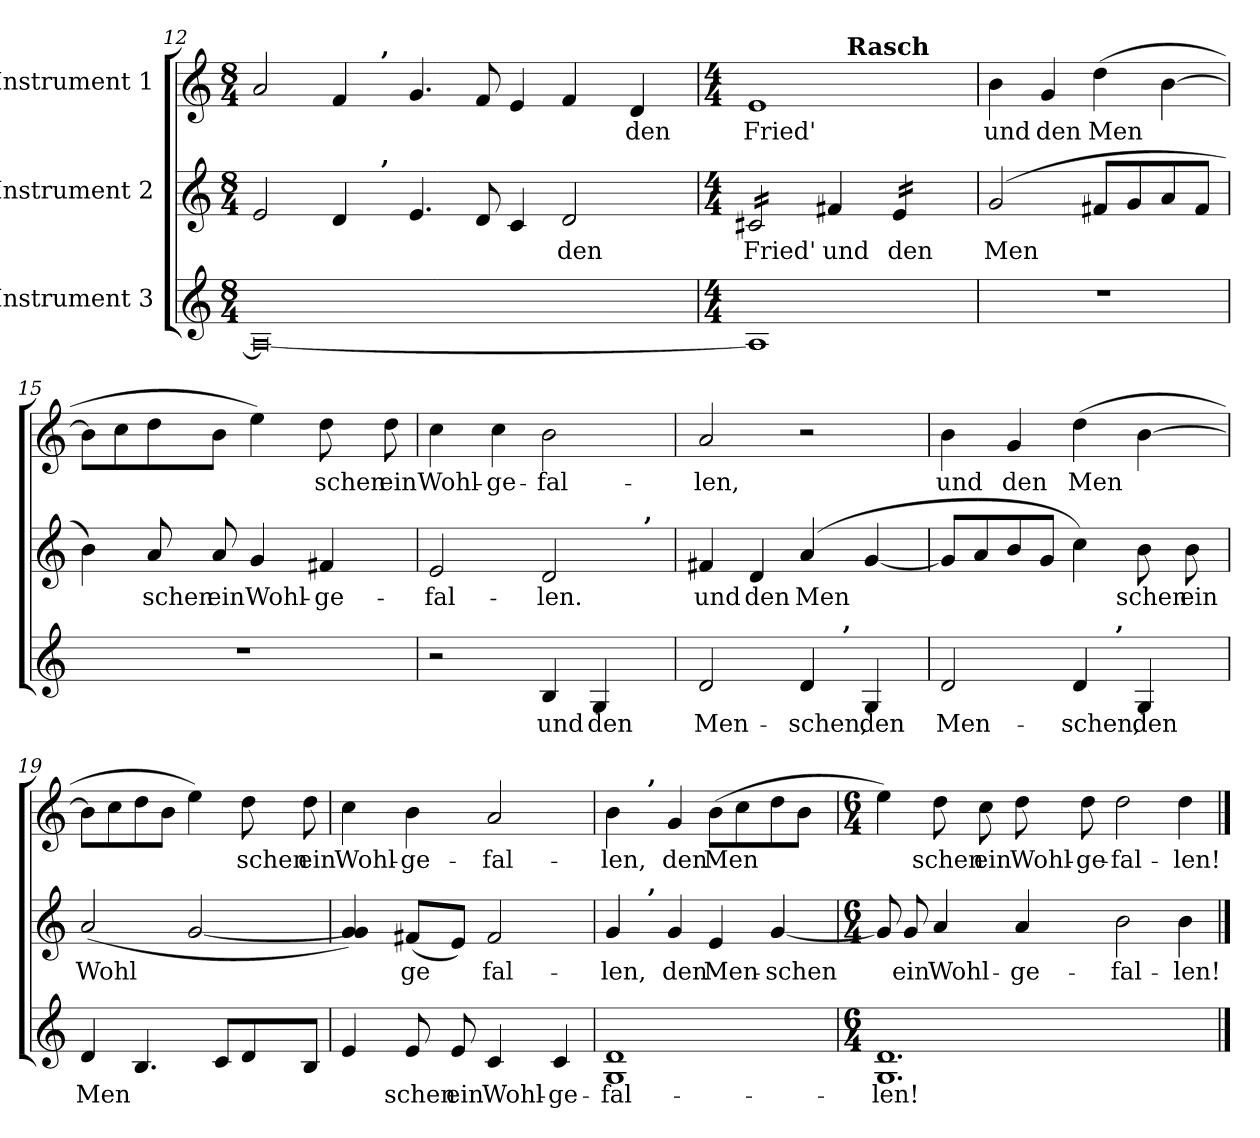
**kern	**text	**kern	**text	**kern	**text
*part3	*part3	*part2	*part2	*part1	*part1
*staff3	*staff3	*staff2	*staff2	*staff1	*staff1
*I"Instrument 3	*	*I"Instrument 2	*	*I"Instrument 1	*
*clefG2	*	*clefG2	*	*clefG2	*
*k[]	*	*k[]	*	*k[]	*
*C:	*	*C:	*	*C:	*
*M8/4	*	*M8/4	*	*M8/4	*
=12	=12	=12	=12	=12	=12
!	!LO:LY:b:cj	!	!LO:LY:b:cj	!	!LO:LY:b:cj
*	*	*^	*	*^	*
0A_<	.	2e/	2ryy	--	2a/	2ryy	--
!	!	!	!	!LO:LY:b:cj	!	!	!LO:LY:b:cj
.	.	4d/	8ryy	--	4f/	8ryy	--
.	.	.	32ryy	.	.	32ryy	.
!	!	!	!	!	!	!LO:TX:a:B:t=,	!
!	!	!	!LO:TX:a:B:t=,	!	!	!	!
.	.	.	1ryy	.	.	1ryy	.
!	!	!	!	!LO:LY:b:cj	!	!	!LO:LY:b:cj
.	.	4.e/	.	--	4.g/	.	--
!	!	!	!	!LO:LY:b:cj	!	!	!LO:LY:b:cj
.	.	8d/	.	--	8f/	.	--
!	!	!	!	!LO:LY:b:cj	!	!	!LO:LY:b:cj
.	.	4c/	.	--	4e/	.	--
!	!	!	!	!LO:LY:b:cj	!	!	!LO:LY:b:cj
.	.	2d/	.	-den	4f/	.	--
.	.	.	4ryy	.	.	4ryy	.
!	!	!	!	!	!	!	!LO:LY:b:cj
.	.	.	.	.	4d/	.	-den
.	.	.	16.ryy	.	.	16.ryy	.
*	*	*v	*v	*	*	*	*
!!LO:PB:g=z	!!
=13	=13	=13	=13	=13	=13	=13
*M4/4	*	*M4/4	*	*M4/4	*	*
*	*	*^	*	*	*	*
!	!LO:LY:b:cj	!	!	!LO:LY:b:cj	!	!	!LO:LY:b:cj
*	*	*v	*v	*	*	*	*
*	*	*tremolo	*	*	*	*
1A]	.	16c#X/LL	Fried'	1e	2ryy	Fried'
.	.	16c#X/	.	.	.	.
.	.	16c#X/	.	.	.	.
.	.	16c#X/	.	.	.	.
.	.	16c#X/	.	.	.	.
.	.	16c#X/	.	.	.	.
.	.	16c#X/	.	.	.	.
.	.	16c#X/JJ	.	.	.	.
*	*	*Xtremolo	*	*	*	*
!	!	!	!LO:LY:b:cj	!	!	!
.	.	4f#X/	und	.	32.ryy	.
!	!	!	!	!	!LO:TX:a:B:t=Rasch	!
.	.	.	.	.	4ryy	.
!	!	!	!LO:LY:b:cj	!	!	!
*	*	*tremolo	*	*	*	*
.	.	16e/LL	den	.	.	.
.	.	.	.	.	8ryy	.
.	.	16e/	.	.	.	.
.	.	16e/	.	.	.	.
.	.	.	.	.	16ryy	.
.	.	16e/JJ	.	.	.	.
*	*	*Xtremolo	*	*	*	*
.	.	.	.	.	64ryy	.
=14	=14	=14	=14	=14	=14	=14
!	!	!	!LO:LY:b:cj	!	!	!LO:LY:b:cj
*	*	*	*	*v	*v	*
1r	.	(>2g/	Men-	4b\	und
!	!	!	!	!	!LO:LY:b:cj
.	.	.	.	4g/	den
!	!	!	!LO:LY:b:cj	!	!LO:LY:b:cj
.	.	8f#X/L	--	(>4dd\	Men-
!	!	!	!LO:LY:b:cj	!	!
.	.	8g/	--	.	.
!	!	!	!LO:LY:b:cj	!	!LO:LY:b:cj
.	.	8a/	--	[>4b\	--
!	!	!	!LO:LY:b:cj	!	!
.	.	8f#/J	--	.	.
=15	=15	=15	=15	=15	=15
!	!	!	!LO:LY:b:cj	!	!LO:LY:b:cj
1r	.	4b\)	--	8b\L]	--
!	!	!	!	!	!LO:LY:b:cj
.	.	.	.	8cc\	--
!	!	!	!LO:LY:b:cj	!	!LO:LY:b:cj
.	.	8a/	-schen	8dd\	--
!	!	!	!LO:LY:b:cj	!	!LO:LY:b:cj
.	.	8a/	ein	8b\J	--
!	!	!	!LO:LY:b:cj	!	!LO:LY:b:cj
.	.	4g/	Wohl-	4ee\)	--
!	!	!	!LO:LY:b:cj	!	!LO:LY:b:cj
.	.	4f#X/	-ge-	8dd\	-schen
!	!	!	!	!	!LO:LY:b:cj
.	.	.	.	8dd\	ein
=16	=16	=16	=16	=16	=16
!	!	!	!LO:LY:b:cj	!	!LO:LY:b:cj
*	*	*^	*	*	*
2r	.	2e/	2ryy	-fal-	4cc\	Wohl-
!	!	!	!	!	!	!LO:LY:b:cj
.	.	.	.	.	4cc\	-ge-
!	!LO:LY:b:cj	!	!	!LO:LY:b:cj	!	!LO:LY:b:cj
4B/	und	2d/	4ryy	-len.	2b\	-fal-
!	!LO:LY:b:cj	!	!	!	!	!
4G/	den	.	8ryy	.	.	.
.	.	.	32.ryy	.	.	.
!	!	!	!LO:TX:a:B:t=,	!	!	!
.	.	.	16ryy	.	.	.
.	.	.	64ryy	.	.	.
!!LO:PB:g=z
=17	=17	=17	=17	=17	=17	=17
!	!LO:LY:b:cj	!	!	!LO:LY:b:cj	!	!LO:LY:b:cj
*^	*	*v	*v	*	*	*
2d/	2ryy	Men-	4f#X/	und	2a/	-len,
!	!	!	!	!LO:LY:b:cj	!	!
.	.	.	4d/	den	.	.
!	!	!LO:LY:b:cj	!	!LO:LY:b:cj	!	!
4d/	8.ryy	-schen,	(>4a/	Men-	2r	.
!	!LO:TX:a:B:t=,	!	!	!	!	!
.	4ryy	.	.	.	.	.
!	!	!LO:LY:b:cj	!	!LO:LY:b:cj	!	!
4G/	.	den	[<4g/	--	.	.
.	16ryy	.	.	.	.	.
=18	=18	=18	=18	=18	=18	=18
!	!	!LO:LY:b:cj	!	!LO:LY:b:cj	!	!LO:LY:b:cj
2d/	2ryy	Men-	8g/L]	--	4b\	und
!	!	!	!	!LO:LY:b:cj	!	!
.	.	.	8a/	--	.	.
!	!	!	!	!LO:LY:b:cj	!	!LO:LY:b:cj
.	.	.	8b/	--	4g/	den
!	!	!	!	!LO:LY:b:cj	!	!
.	.	.	8g/J	--	.	.
!	!	!LO:LY:b:cj	!	!LO:LY:b:cj	!	!LO:LY:b:cj
4d/	8.ryy	-schen,	4cc\)	--	(>4dd\	Men-
!	!LO:TX:a:B:t=,	!	!	!	!	!
.	4ryy	.	.	.	.	.
!	!	!LO:LY:b:cj	!	!LO:LY:b:cj	!	!LO:LY:b:cj
4G/	.	den	8b\	-schen	[>4b\	--
!	!	!	!	!LO:LY:b:cj	!	!
.	.	.	8b\	ein	.	.
.	16ryy	.	.	.	.	.
=19	=19	=19	=19	=19	=19	=19
!	!	!LO:LY:b:cj	!	!LO:LY:b:cj	!	!LO:LY:b:cj
*v	*v	*	*	*	*	*
4d/	Men-	(<2a/	Wohl-	8b\L]	--
!	!	!	!	!	!LO:LY:b:cj
.	.	.	.	8cc\	--
!	!LO:LY:b:cj	!	!	!	!LO:LY:b:cj
4.B/	--	.	.	8dd\	--
!	!	!	!	!	!LO:LY:b:cj
.	.	.	.	8b\J	--
!	!	!	!LO:LY:b:cj	!	!LO:LY:b:cj
.	.	[<2g/	--	4ee\)	--
!	!LO:LY:b:cj	!	!	!	!
8c/L	--	.	.	.	.
!	!LO:LY:b:cj	!	!	!	!LO:LY:b:cj
8d/	--	.	.	8dd\	-schen
!	!LO:LY:b:cj	!	!	!	!LO:LY:b:cj
8B/J	--	.	.	8dd\	ein
!!LO:LB:g=z
=20	=20	=20	=20	=20	=20
!	!LO:LY:b:cj	!	!LO:LY:b:cj	!	!LO:LY:b:cj
4e/	--	4g/ 4g/])	--	4cc\	Wohl-
!	!LO:LY:b:cj	!	!LO:LY:b:cj	!	!LO:LY:b:cj
8e/	-schen	(<8f#X/L	-ge-	4b\	-ge-
!	!LO:LY:b:cj	!	!LO:LY:b:cj	!	!
8e/	ein	8e/J)	--	.	.
!	!LO:LY:b:cj	!	!LO:LY:b:cj	!	!LO:LY:b:cj
4c/	Wohl-	2f#/	-fal-	2a/	-fal-
!	!LO:LY:b:cj	!	!	!	!
4c/	-ge-	.	.	.	.
=21	=21	=21	=21	=21	=21
!	!LO:LY:b:cj	!	!LO:LY:b:cj	!	!LO:LY:b:cj
*	*	*^	*	*^	*
1d 1G	-fal-	4g/	8ryy	-len,	4b\	8ryy	-len,
.	.	.	32.ryy	.	.	32.ryy	.
!	!	!	!	!	!	!LO:TX:a:B:t=,	!
!	!	!	!LO:TX:a:B:t=,	!	!	!	!
.	.	.	2ryy	.	.	2ryy	.
!	!	!	!	!LO:LY:b:cj	!	!	!LO:LY:b:cj
.	.	4g/	.	den	4g/	.	den
!	!	!	!	!LO:LY:b:cj	!	!	!LO:LY:b:cj
.	.	4e/	.	Men-	(>8b\L	.	Men-
!	!	!	!	!	!	!	!LO:LY:b:cj
.	.	.	.	.	8cc\	.	--
.	.	.	4ryy	.	.	4ryy	.
!	!	!	!	!LO:LY:b:cj	!	!	!LO:LY:b:cj
.	.	[<4g/	.	-schen	8dd\	.	--
!	!	!	!	!	!	!	!LO:LY:b:cj
.	.	.	.	.	8b\J	.	--
.	.	.	16ryy	.	.	16ryy	.
.	.	.	64ryy	.	.	64ryy	.
*	*	*v	*v	*	*	*	*
*	*	*	*	*v	*v	*
=22	=22	=22	=22	=22	=22
*M6/4	*	*M6/4	*	*M6/4	*
*	*	*^	*	*^	*
!	!LO:LY:b:cj	!	!	!LO:LY:b:cj	!	!	!LO:LY:b:cj
*	*	*v	*v	*	*	*	*
*	*	*	*	*v	*v	*
1.d 1.G	-len!	8g/]	.	4ee\)	--
!	!	!	!LO:LY:b:cj	!	!
.	.	8g/	ein	.	.
!	!	!	!LO:LY:b:cj	!	!LO:LY:b:cj
.	.	4a/	Wohl-	8dd\	-schen
!	!	!	!	!	!LO:LY:b:cj
.	.	.	.	8cc\	ein
!	!	!	!LO:LY:b:cj	!	!LO:LY:b:cj
.	.	4a/	-ge-	8dd\	Wohl-
!	!	!	!	!	!LO:LY:b:cj
.	.	.	.	8dd\	-ge-
!	!	!	!LO:LY:b:cj	!	!LO:LY:b:cj
.	.	2b\	-fal-	2dd\	-fal-
!	!	!	!LO:LY:b:cj	!	!LO:LY:b:cj
.	.	4b\	-len!	4dd\	-len!
==	==	==	==	==	==
*-	*-	*-	*-	*-	*-
